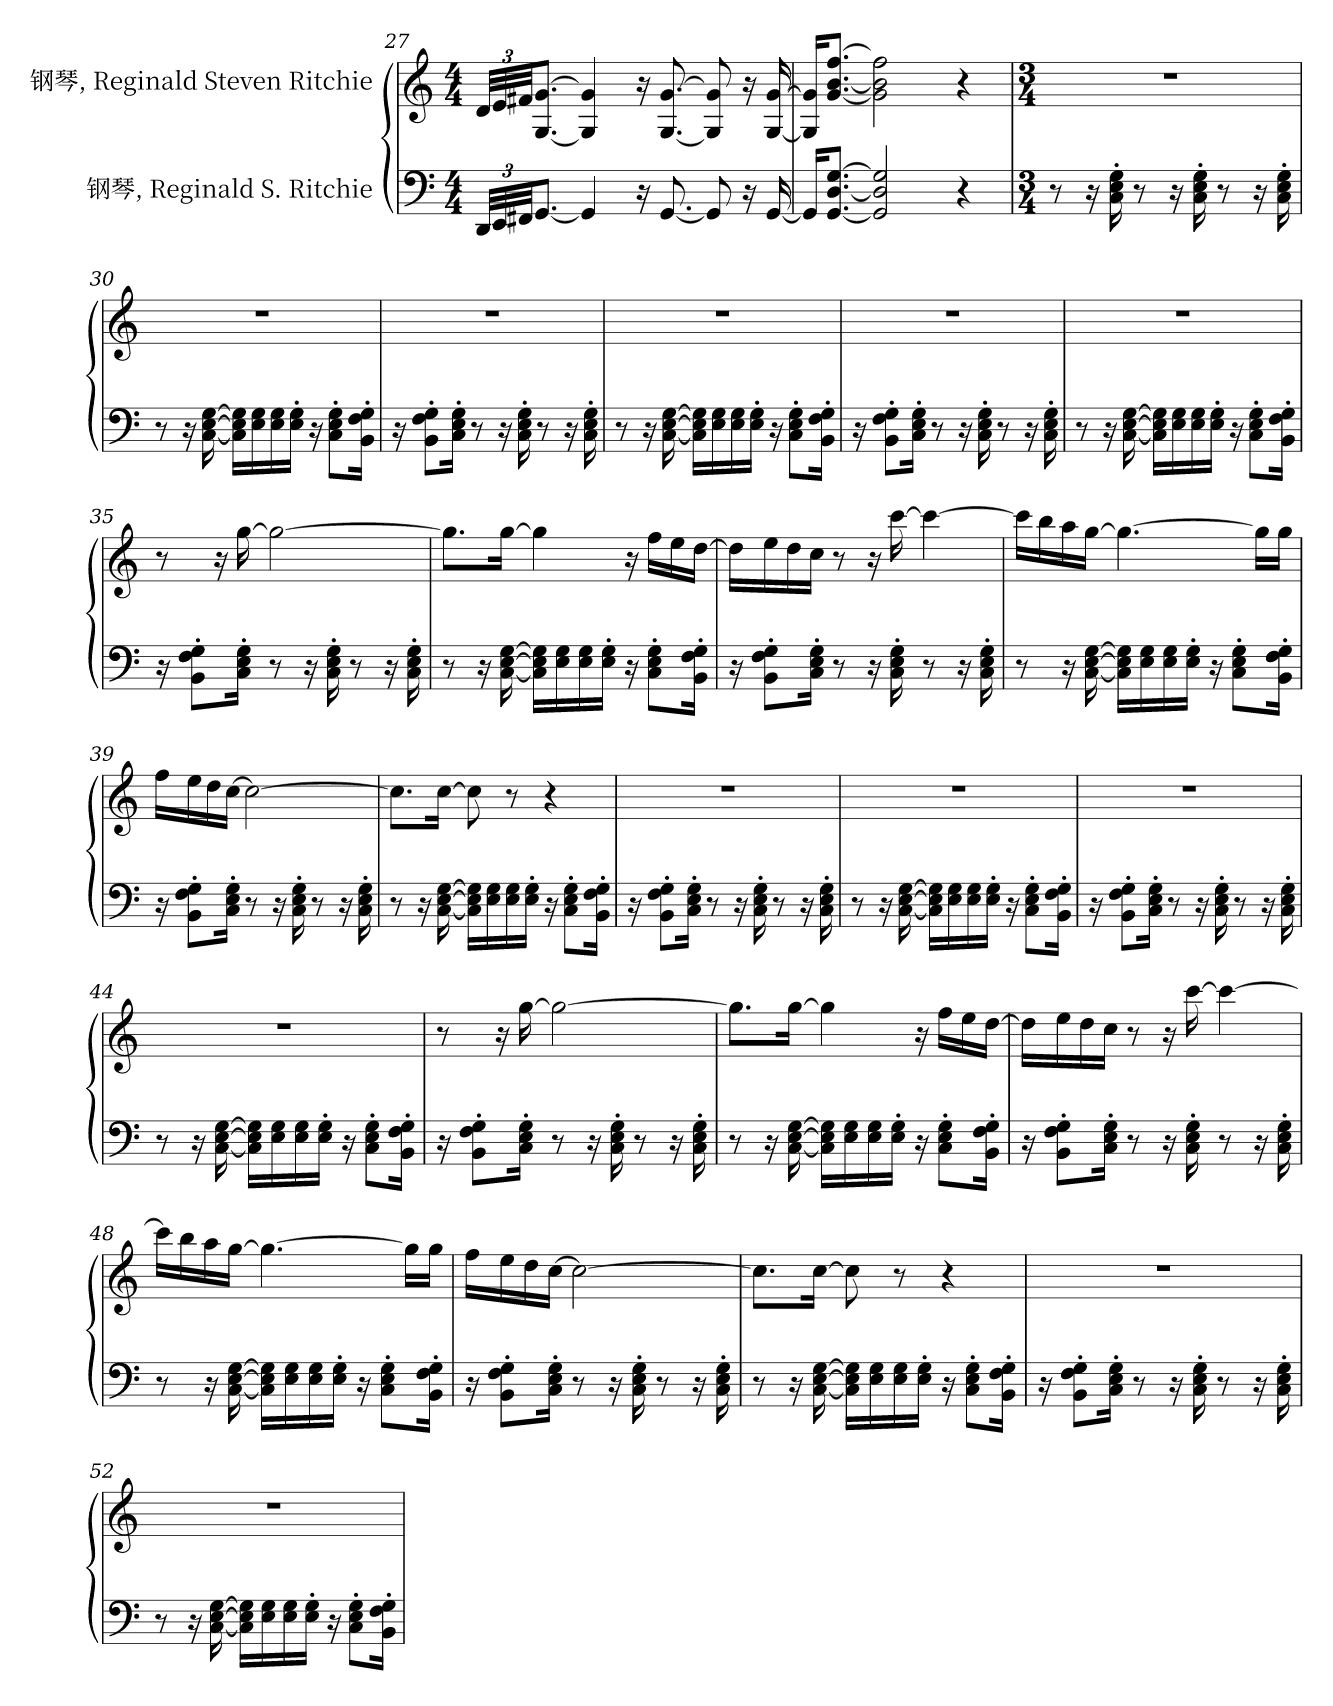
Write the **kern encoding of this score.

**kern	**kern
*part2	*part1
*staff2	*staff1
*I"钢琴, Reginald S. Ritchie	*I"钢琴, Reginald Steven Ritchie
!!LO:LB:g=z
*clefF4	*clefG2
*k[]	*k[]
*M4/4	*M4/4
*Xbrackettup	*Xbrackettup
=27	=27
48DD/LLL	48d/LLL
48EE/	48e/
48FF#X/JJ	48f#X/JJ
[8.GG/J	[8.G/ [8.g/J
4GG/]	4G/] 4g/]
16r	16r
[8.GG/	[8.G/ [8.g/
8GG/]	8G/] 8g/]
16r	16r
[16GG/	[16G/ [16g/
=28	=28
16GG/KL]	16G/] 16g/]KL
[8.GG/ [8.D/ [8.G/J	[8.g/ [8.b/ [8.ff/J
2GG/] 2D/] 2G/]	2g\] 2b\] 2ff\]
4r	4r
=29	=29
*M3/4	*M3/4
8r	2.r
16r	.
16C\' 16E\' 16G\'	.
8r	.
16r	.
16C\' 16E\' 16G\'	.
8r	.
16r	.
16C\' 16E\' 16G\'	.
=30	=30
8r	2.r
16r	.
[16C\ [16E\ [16G\	.
16C\] 16E\] 16G\]LL	.
16E\ 16G\	.
16E\ 16G\	.
16E\' 16G\'JJ	.
16r	.
8C\' 8E\' 8G\'L	.
16BB\' 16F\' 16G\'Jk	.
!!LO:LB:g=z
=31	=31
16r	2.r
8BB\' 8F\' 8G\'L	.
16C\' 16E\' 16G\'Jk	.
8r	.
16r	.
16C\' 16E\' 16G\'	.
8r	.
16r	.
16C\' 16E\' 16G\'	.
=32	=32
8r	2.r
16r	.
[16C\ [16E\ [16G\	.
16C\] 16E\] 16G\]LL	.
16E\ 16G\	.
16E\ 16G\	.
16E\' 16G\'JJ	.
16r	.
8C\' 8E\' 8G\'L	.
16BB\' 16F\' 16G\'Jk	.
=33	=33
16r	2.r
8BB\' 8F\' 8G\'L	.
16C\' 16E\' 16G\'Jk	.
8r	.
16r	.
16C\' 16E\' 16G\'	.
8r	.
16r	.
16C\' 16E\' 16G\'	.
=34	=34
8r	2.r
16r	.
[16C\ [16E\ [16G\	.
16C\] 16E\] 16G\]LL	.
16E\ 16G\	.
16E\ 16G\	.
16E\' 16G\'JJ	.
16r	.
8C\' 8E\' 8G\'L	.
16BB\' 16F\' 16G\'Jk	.
!!LO:LB:g=z
=35	=35
16r	8r
8BB\' 8F\' 8G\'L	.
.	16r
16C\' 16E\' 16G\'Jk	[16gg\
8r	2gg\_
16r	.
16C\' 16E\' 16G\'	.
8r	.
16r	.
16C\' 16E\' 16G\'	.
=36	=36
8r	8.gg\L]
16r	.
[16C\ [16E\ [16G\	[16gg\Jk
16C\] 16E\] 16G\]LL	4gg\]
16E\ 16G\	.
16E\ 16G\	.
16E\' 16G\'JJ	.
16r	16r
8C\' 8E\' 8G\'L	16ff\LL
.	16ee\
16BB\' 16F\' 16G\'Jk	[16dd\JJ
=37	=37
16r	16dd\LL]
8BB\' 8F\' 8G\'L	16ee\
.	16dd\
16C\' 16E\' 16G\'Jk	16cc\JJ
8r	8r
16r	16r
16C\' 16E\' 16G\'	[16ccc\
8r	4ccc\_
16r	.
16C\' 16E\' 16G\'	.
!!LO:LB:g=z
=38	=38
8r	16ccc\LL]
.	16bb\
16r	16aa\
[16C\ [16E\ [16G\	[16gg\JJ
16C\] 16E\] 16G\]LL	4.gg\_
16E\ 16G\	.
16E\ 16G\	.
16E\' 16G\'JJ	.
16r	.
8C\' 8E\' 8G\'L	.
.	16gg\LL]
16BB\' 16F\' 16G\'Jk	16gg\JJ
=39	=39
16r	16ff\LL
8BB\' 8F\' 8G\'L	16ee\
.	16dd\
16C\' 16E\' 16G\'Jk	[16cc\JJ
8r	2cc\_
16r	.
16C\' 16E\' 16G\'	.
8r	.
16r	.
16C\' 16E\' 16G\'	.
=40	=40
8r	8.cc\L]
16r	.
[16C\ [16E\ [16G\	[16cc\Jk
16C\] 16E\] 16G\]LL	8cc\]
16E\ 16G\	.
16E\ 16G\	8r
16E\' 16G\'JJ	.
16r	4r
8C\' 8E\' 8G\'L	.
16BB\' 16F\' 16G\'Jk	.
=41	=41
16r	2.r
8BB\' 8F\' 8G\'L	.
16C\' 16E\' 16G\'Jk	.
8r	.
16r	.
16C\' 16E\' 16G\'	.
8r	.
16r	.
16C\' 16E\' 16G\'	.
!!LO:PB:g=z
=42	=42
8r	2.r
16r	.
[16C\ [16E\ [16G\	.
16C\] 16E\] 16G\]LL	.
16E\ 16G\	.
16E\ 16G\	.
16E\' 16G\'JJ	.
16r	.
8C\' 8E\' 8G\'L	.
16BB\' 16F\' 16G\'Jk	.
=43	=43
16r	2.r
8BB\' 8F\' 8G\'L	.
16C\' 16E\' 16G\'Jk	.
8r	.
16r	.
16C\' 16E\' 16G\'	.
8r	.
16r	.
16C\' 16E\' 16G\'	.
=44	=44
8r	2.r
16r	.
[16C\ [16E\ [16G\	.
16C\] 16E\] 16G\]LL	.
16E\ 16G\	.
16E\ 16G\	.
16E\' 16G\'JJ	.
16r	.
8C\' 8E\' 8G\'L	.
16BB\' 16F\' 16G\'Jk	.
=45	=45
16r	8r
8BB\' 8F\' 8G\'L	.
.	16r
16C\' 16E\' 16G\'Jk	[16gg\
8r	2gg\_
16r	.
16C\' 16E\' 16G\'	.
8r	.
16r	.
16C\' 16E\' 16G\'	.
!!LO:LB:g=z
=46	=46
8r	8.gg\L]
16r	.
[16C\ [16E\ [16G\	[16gg\Jk
16C\] 16E\] 16G\]LL	4gg\]
16E\ 16G\	.
16E\ 16G\	.
16E\' 16G\'JJ	.
16r	16r
8C\' 8E\' 8G\'L	16ff\LL
.	16ee\
16BB\' 16F\' 16G\'Jk	[16dd\JJ
=47	=47
16r	16dd\LL]
8BB\' 8F\' 8G\'L	16ee\
.	16dd\
16C\' 16E\' 16G\'Jk	16cc\JJ
8r	8r
16r	16r
16C\' 16E\' 16G\'	[16ccc\
8r	4ccc\_
16r	.
16C\' 16E\' 16G\'	.
=48	=48
8r	16ccc\LL]
.	16bb\
16r	16aa\
[16C\ [16E\ [16G\	[16gg\JJ
16C\] 16E\] 16G\]LL	4.gg\_
16E\ 16G\	.
16E\ 16G\	.
16E\' 16G\'JJ	.
16r	.
8C\' 8E\' 8G\'L	.
.	16gg\LL]
16BB\' 16F\' 16G\'Jk	16gg\JJ
!!LO:LB:g=z
=49	=49
16r	16ff\LL
8BB\' 8F\' 8G\'L	16ee\
.	16dd\
16C\' 16E\' 16G\'Jk	[16cc\JJ
8r	2cc\_
16r	.
16C\' 16E\' 16G\'	.
8r	.
16r	.
16C\' 16E\' 16G\'	.
=50	=50
8r	8.cc\L]
16r	.
[16C\ [16E\ [16G\	[16cc\Jk
16C\] 16E\] 16G\]LL	8cc\]
16E\ 16G\	.
16E\ 16G\	8r
16E\' 16G\'JJ	.
16r	4r
8C\' 8E\' 8G\'L	.
16BB\' 16F\' 16G\'Jk	.
=51	=51
16r	2.r
8BB\' 8F\' 8G\'L	.
16C\' 16E\' 16G\'Jk	.
8r	.
16r	.
16C\' 16E\' 16G\'	.
8r	.
16r	.
16C\' 16E\' 16G\'	.
=52	=52
8r	2.r
16r	.
[16C\ [16E\ [16G\	.
16C\] 16E\] 16G\]LL	.
16E\ 16G\	.
16E\ 16G\	.
16E\' 16G\'JJ	.
16r	.
8C\' 8E\' 8G\'L	.
16BB\' 16F\' 16G\'Jk	.
=	=
*-	*-
